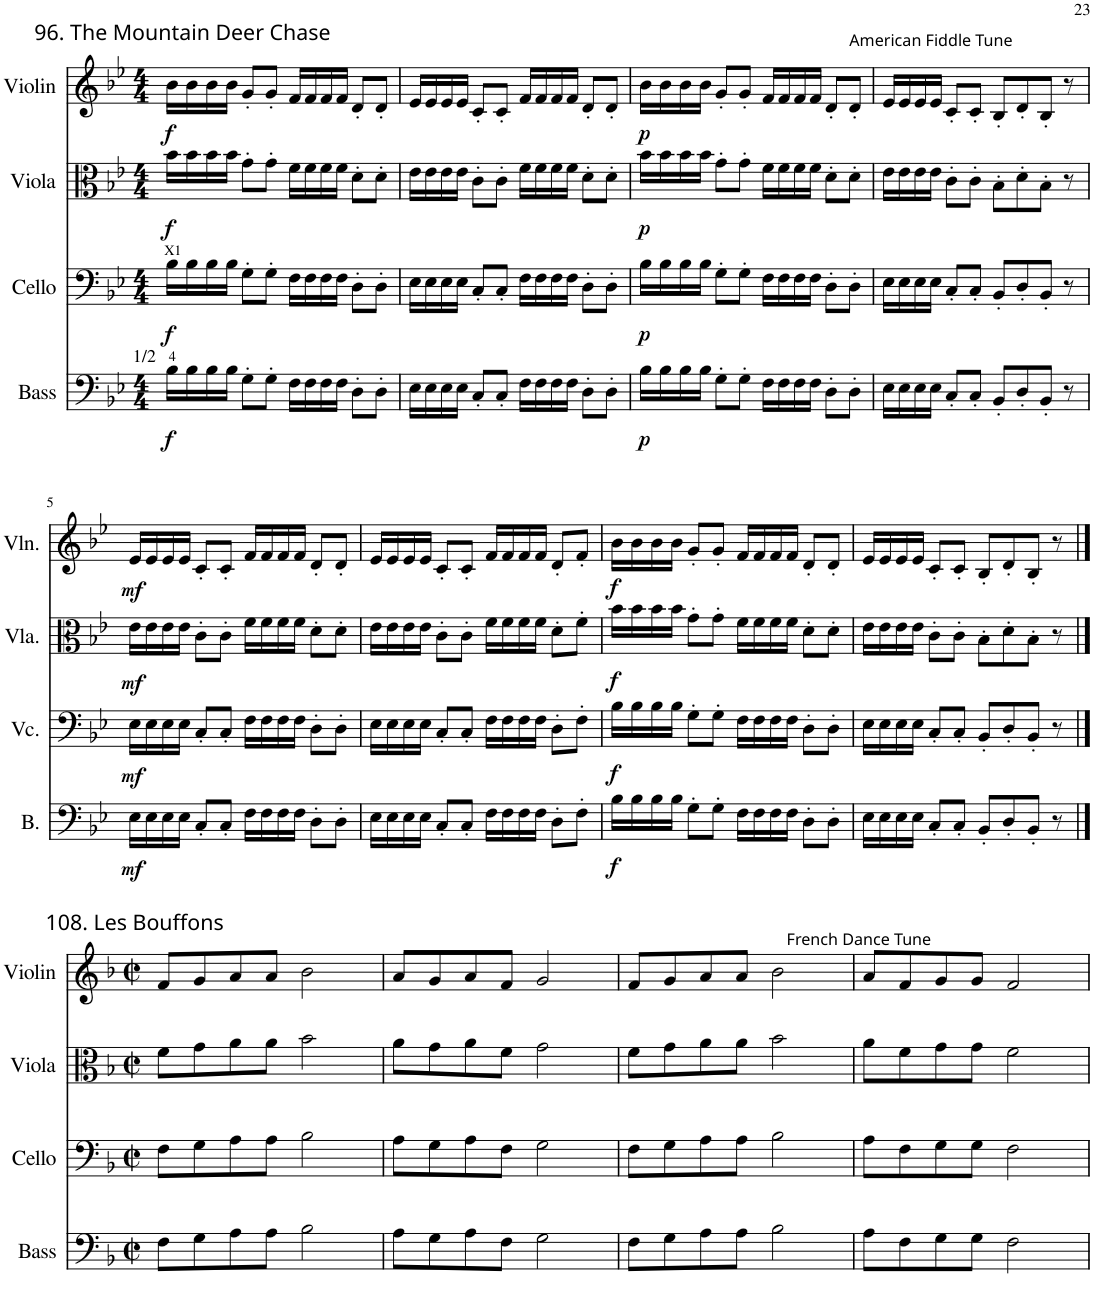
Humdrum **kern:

**kern	**dynam	**kern	**dynam	**kern	**dynam	**kern	**dynam
*part4	*part4	*part3	*part3	*part2	*part2	*part1	*part1
*staff4	*staff4	*staff3	*staff3	*staff2	*staff2	*staff1	*staff1
*I"Bass	*	*I"Cello	*	*I"Viola	*	*I"Violin	*
*I'B.	*	*	*	*I'Vla.	*	*I'Vln.	*
!!LO:PB:g=z
*clefF4	*	*clefF4	*	*clefC3	*	*clefG2	*
*Trd7c12	*	*	*	*	*	*	*
*k[b-e-]	*	*k[b-e-]	*	*k[b-e-]	*	*k[b-e-]	*
*M4/4	*	*M4/4	*	*M4/4	*	*M4/4	*
=1	=1	=1	=1	=1	=1	=1	=1
!	!	!	!	!	!	!LO:TX:a:t=96. The Mountain Deer Chase	!
!LO:TX:a:t=1/2	!	!	!	!	!	!	!
!	!LO:DY:b	!	!LO:DY:b	!	!LO:DY:b	!	!LO:DY:b
16B-\LL	f	16B-\LL	f	16b-\LL	f	16b-\LL	f
16B-\	.	16B-\	.	16b-\	.	16b-\	.
16B-\	.	16B-\	.	16b-\	.	16b-\	.
16B-\JJ	.	16B-\JJ	.	16b-\JJ	.	16b-\JJ	.
8G'\L	.	8G'\L	.	8g'\L	.	8g'/L	.
8G'\J	.	8G'\J	.	8g'\J	.	8g'/J	.
16F\LL	.	16F\LL	.	16f\LL	.	16f/LL	.
16F\	.	16F\	.	16f\	.	16f/	.
16F\	.	16F\	.	16f\	.	16f/	.
16F\JJ	.	16F\JJ	.	16f\JJ	.	16f/JJ	.
8D'\L	.	8D'\L	.	8d'\L	.	8d'/L	.
8D'\J	.	8D'\J	.	8d'\J	.	8d'/J	.
=2	=2	=2	=2	=2	=2	=2	=2
16E-\LL	.	16E-\LL	.	16e-\LL	.	16e-/LL	.
16E-\	.	16E-\	.	16e-\	.	16e-/	.
16E-\	.	16E-\	.	16e-\	.	16e-/	.
16E-\JJ	.	16E-\JJ	.	16e-\JJ	.	16e-/JJ	.
8C'/L	.	8C'/L	.	8c'\L	.	8c'/L	.
8C'/J	.	8C'/J	.	8c'\J	.	8c'/J	.
16F\LL	.	16F\LL	.	16f\LL	.	16f/LL	.
16F\	.	16F\	.	16f\	.	16f/	.
16F\	.	16F\	.	16f\	.	16f/	.
16F\JJ	.	16F\JJ	.	16f\JJ	.	16f/JJ	.
8D'\L	.	8D'\L	.	8d'\L	.	8d'/L	.
8D'\J	.	8D'\J	.	8d'\J	.	8d'/J	.
=3	=3	=3	=3	=3	=3	=3	=3
!	!LO:DY:b	!	!LO:DY:b	!	!LO:DY:b	!	!LO:DY:b
16B-\LL	p	16B-\LL	p	16b-\LL	p	16b-\LL	p
16B-\	.	16B-\	.	16b-\	.	16b-\	.
16B-\	.	16B-\	.	16b-\	.	16b-\	.
16B-\JJ	.	16B-\JJ	.	16b-\JJ	.	16b-\JJ	.
8G'\L	.	8G'\L	.	8g'\L	.	8g'/L	.
8G'\J	.	8G'\J	.	8g'\J	.	8g'/J	.
16F\LL	.	16F\LL	.	16f\LL	.	16f/LL	.
16F\	.	16F\	.	16f\	.	16f/	.
16F\	.	16F\	.	16f\	.	16f/	.
16F\JJ	.	16F\JJ	.	16f\JJ	.	16f/JJ	.
8D'\L	.	8D'\L	.	8d'\L	.	8d'/L	.
8D'\J	.	8D'\J	.	8d'\J	.	8d'/J	.
=4	=4	=4	=4	=4	=4	=4	=4
!	!	!	!	!	!	!LO:TX:a:t=American Fiddle Tune	!
16E-\LL	.	16E-\LL	.	16e-\LL	.	16e-/LL	.
16E-\	.	16E-\	.	16e-\	.	16e-/	.
16E-\	.	16E-\	.	16e-\	.	16e-/	.
16E-\JJ	.	16E-\JJ	.	16e-\JJ	.	16e-/JJ	.
8C'/L	.	8C'/L	.	8c'\L	.	8c'/L	.
8C'/J	.	8C'/J	.	8c'\J	.	8c'/J	.
8BB-'/L	.	8BB-'/L	.	8B-'\L	.	8B-'/L	.
8D'/	.	8D'/	.	8d'\	.	8d'/	.
8BB-'/J	.	8BB-'/J	.	8B-'\J	.	8B-'/J	.
8r	.	8r	.	8r	.	8r	.
!!LO:LB:g=z
=5	=5	=5	=5	=5	=5	=5	=5
!	!LO:DY:b	!	!LO:DY:b	!	!LO:DY:b	!	!LO:DY:b
16E-\LL	mf	16E-\LL	mf	16e-\LL	mf	16e-/LL	mf
16E-\	.	16E-\	.	16e-\	.	16e-/	.
16E-\	.	16E-\	.	16e-\	.	16e-/	.
16E-\JJ	.	16E-\JJ	.	16e-\JJ	.	16e-/JJ	.
8C'/L	.	8C'/L	.	8c'\L	.	8c'/L	.
8C'/J	.	8C'/J	.	8c'\J	.	8c'/J	.
16F\LL	.	16F\LL	.	16f\LL	.	16f/LL	.
16F\	.	16F\	.	16f\	.	16f/	.
16F\	.	16F\	.	16f\	.	16f/	.
16F\JJ	.	16F\JJ	.	16f\JJ	.	16f/JJ	.
8D'\L	.	8D'\L	.	8d'\L	.	8d'/L	.
8D'\J	.	8D'\J	.	8d'\J	.	8d'/J	.
=6	=6	=6	=6	=6	=6	=6	=6
16E-\LL	.	16E-\LL	.	16e-\LL	.	16e-/LL	.
16E-\	.	16E-\	.	16e-\	.	16e-/	.
16E-\	.	16E-\	.	16e-\	.	16e-/	.
16E-\JJ	.	16E-\JJ	.	16e-\JJ	.	16e-/JJ	.
8C'/L	.	8C'/L	.	8c'\L	.	8c'/L	.
8C'/J	.	8C'/J	.	8c'\J	.	8c'/J	.
16F\LL	.	16F\LL	.	16f\LL	.	16f/LL	.
16F\	.	16F\	.	16f\	.	16f/	.
16F\	.	16F\	.	16f\	.	16f/	.
16F\JJ	.	16F\JJ	.	16f\JJ	.	16f/JJ	.
8D'\L	.	8D'\L	.	8d'\L	.	8d'/L	.
8F'\J	.	8F'\J	.	8f'\J	.	8f'/J	.
=7	=7	=7	=7	=7	=7	=7	=7
!	!LO:DY:b	!	!LO:DY:b	!	!LO:DY:b	!	!LO:DY:b
16B-\LL	f	16B-\LL	f	16b-\LL	f	16b-\LL	f
16B-\	.	16B-\	.	16b-\	.	16b-\	.
16B-\	.	16B-\	.	16b-\	.	16b-\	.
16B-\JJ	.	16B-\JJ	.	16b-\JJ	.	16b-\JJ	.
8G'\L	.	8G'\L	.	8g'\L	.	8g'/L	.
8G'\J	.	8G'\J	.	8g'\J	.	8g'/J	.
16F\LL	.	16F\LL	.	16f\LL	.	16f/LL	.
16F\	.	16F\	.	16f\	.	16f/	.
16F\	.	16F\	.	16f\	.	16f/	.
16F\JJ	.	16F\JJ	.	16f\JJ	.	16f/JJ	.
8D'\L	.	8D'\L	.	8d'\L	.	8d'/L	.
8D'\J	.	8D'\J	.	8d'\J	.	8d'/J	.
=8	=8	=8	=8	=8	=8	=8	=8
16E-\LL	.	16E-\LL	.	16e-\LL	.	16e-/LL	.
16E-\	.	16E-\	.	16e-\	.	16e-/	.
16E-\	.	16E-\	.	16e-\	.	16e-/	.
16E-\JJ	.	16E-\JJ	.	16e-\JJ	.	16e-/JJ	.
8C'/L	.	8C'/L	.	8c'\L	.	8c'/L	.
8C'/J	.	8C'/J	.	8c'\J	.	8c'/J	.
8BB-'/L	.	8BB-'/L	.	8B-'\L	.	8B-'/L	.
8D'/	.	8D'/	.	8d'\	.	8d'/	.
8BB-'/J	.	8BB-'/J	.	8B-'\J	.	8B-'/J	.
8r	.	8r	.	8r	.	8r	.
!!LO:LB:g=z
==1	==1	==1	==1	==1	==1	==1	==1
*k[b-]	*	*k[b-]	*	*k[b-]	*	*k[b-]	*
*M2/2	*	*M2/2	*	*M2/2	*	*M2/2	*
*met(c|)	*	*met(c|)	*	*met(c|)	*	*met(c|)	*
!	!	!	!	!	!	!LO:TX:a:t=108. Les Bouffons	!
8F\L	.	8F\L	.	8f\L	.	8f/L	.
8G\	.	8G\	.	8g\	.	8g/	.
8A\	.	8A\	.	8a\	.	8a/	.
8A\J	.	8A\J	.	8a\J	.	8a/J	.
2B-\	.	2B-\	.	2b-\	.	2b-\	.
=2	=2	=2	=2	=2	=2	=2	=2
8A\L	.	8A\L	.	8a\L	.	8a/L	.
8G\	.	8G\	.	8g\	.	8g/	.
8A\	.	8A\	.	8a\	.	8a/	.
8F\J	.	8F\J	.	8f\J	.	8f/J	.
2G\	.	2G\	.	2g\	.	2g/	.
=3	=3	=3	=3	=3	=3	=3	=3
8F\L	.	8F\L	.	8f\L	.	8f/L	.
8G\	.	8G\	.	8g\	.	8g/	.
8A\	.	8A\	.	8a\	.	8a/	.
8A\J	.	8A\J	.	8a\J	.	8a/J	.
2B-\	.	2B-\	.	2b-\	.	2b-\	.
=4	=4	=4	=4	=4	=4	=4	=4
!	!	!	!	!	!	!LO:TX:a:t=French Dance Tune	!
8A\L	.	8A\L	.	8a\L	.	8a/L	.
8F\	.	8F\	.	8f\	.	8f/	.
8G\	.	8G\	.	8g\	.	8g/	.
8G\J	.	8G\J	.	8g\J	.	8g/J	.
2F\	.	2F\	.	2f\	.	2f/	.
=	=	=	=	=	=	=	=
*-	*-	*-	*-	*-	*-	*-	*-
